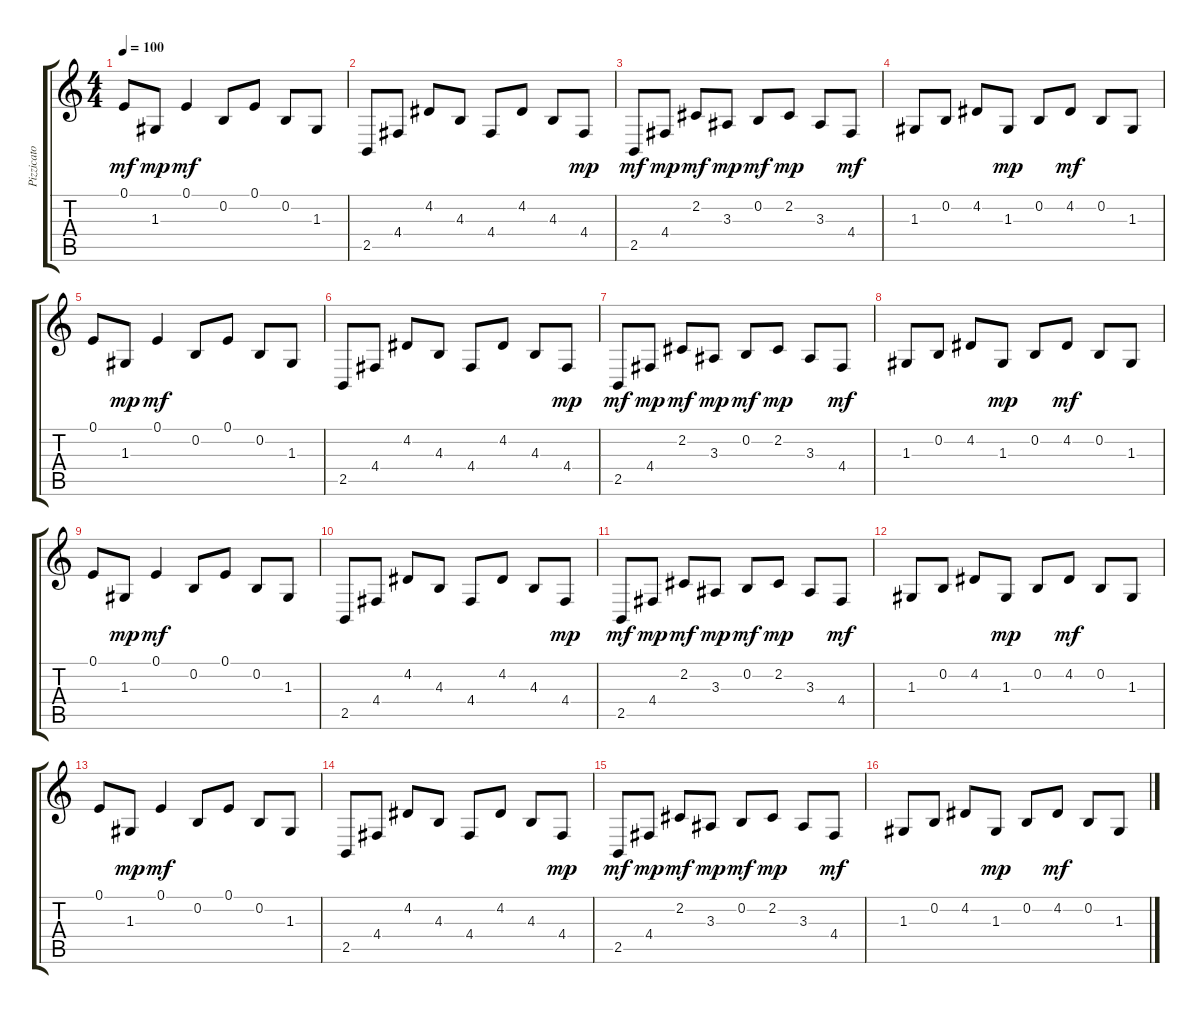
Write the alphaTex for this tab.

\track ("Pizzicato" "Pizzicato") {instrument pizzicatostrings}
\staff {score tabs}
\tuning (E4 B3 G3 D3 A2 E2) {hide}
\ts (4 4)
\tempo 100
\clef g2
\ks c
0.1.8{dy mf} 1.3.8{dy mp} 0.1.4{dy mf} 0.2.8 0.1.8 0.2.8 1.3.8 |
2.5.8 4.4.8 4.2.8 4.3.8 4.4.8 4.2.8 4.3.8 4.4.8{dy mp} |
2.5.8{dy mf} 4.4.8{dy mp} 2.2.8{dy mf} 3.3.8{dy mp} 0.2.8{dy mf} 2.2.8{dy mp} 3.3.8 4.4.8{dy mf} |
1.3.8 0.2.8 4.2.8 1.3.8{dy mp} 0.2.8 4.2.8{dy mf} 0.2.8 1.3.8 |
0.1.8 1.3.8{dy mp} 0.1.4{dy mf} 0.2.8 0.1.8 0.2.8 1.3.8 |
2.5.8 4.4.8 4.2.8 4.3.8 4.4.8 4.2.8 4.3.8 4.4.8{dy mp} |
2.5.8{dy mf} 4.4.8{dy mp} 2.2.8{dy mf} 3.3.8{dy mp} 0.2.8{dy mf} 2.2.8{dy mp} 3.3.8 4.4.8{dy mf} |
1.3.8 0.2.8 4.2.8 1.3.8{dy mp} 0.2.8 4.2.8{dy mf} 0.2.8 1.3.8 |
0.1.8 1.3.8{dy mp} 0.1.4{dy mf} 0.2.8 0.1.8 0.2.8 1.3.8 |
2.5.8 4.4.8 4.2.8 4.3.8 4.4.8 4.2.8 4.3.8 4.4.8{dy mp} |
2.5.8{dy mf} 4.4.8{dy mp} 2.2.8{dy mf} 3.3.8{dy mp} 0.2.8{dy mf} 2.2.8{dy mp} 3.3.8 4.4.8{dy mf} |
1.3.8 0.2.8 4.2.8 1.3.8{dy mp} 0.2.8 4.2.8{dy mf} 0.2.8 1.3.8 |
0.1.8 1.3.8{dy mp} 0.1.4{dy mf} 0.2.8 0.1.8 0.2.8 1.3.8 |
2.5.8 4.4.8 4.2.8 4.3.8 4.4.8 4.2.8 4.3.8 4.4.8{dy mp} |
2.5.8{dy mf} 4.4.8{dy mp} 2.2.8{dy mf} 3.3.8{dy mp} 0.2.8{dy mf} 2.2.8{dy mp} 3.3.8 4.4.8{dy mf} |
1.3.8 0.2.8 4.2.8 1.3.8{dy mp} 0.2.8 4.2.8{dy mf} 0.2.8 1.3.8
